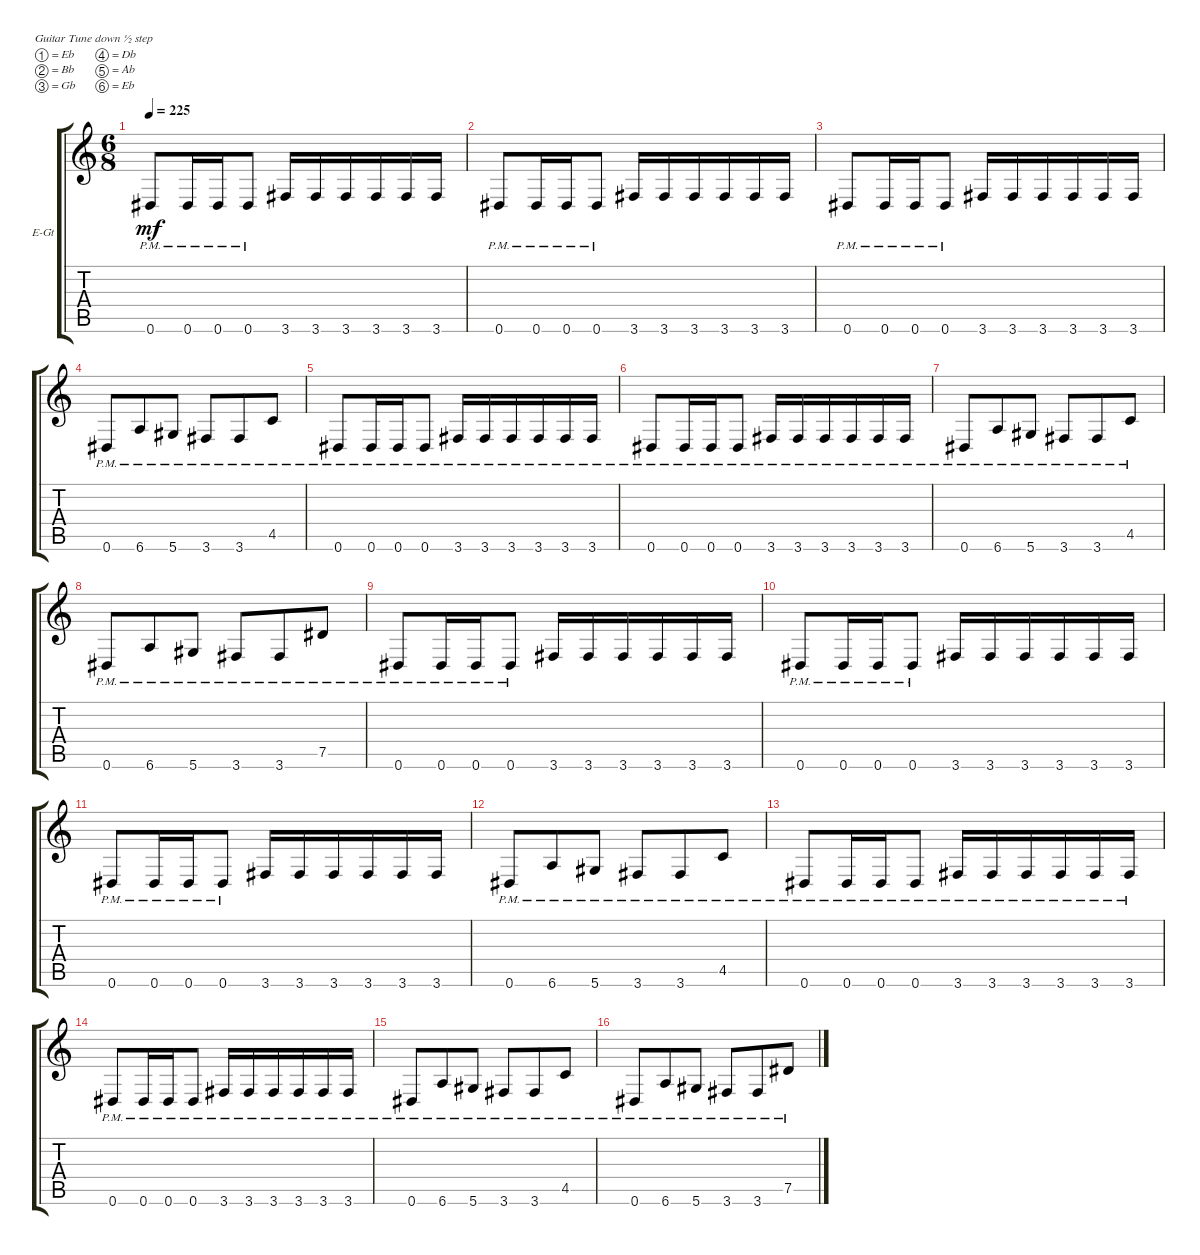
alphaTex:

\bracketExtendMode groupsimilarinstruments
\firstSystemTrackNameOrientation horizontal
\otherSystemsTrackNameOrientation horizontal
\track ("right" "E-Gt") {instrument distortionguitar}
\staff {score tabs}
\tuning (Eb4 Bb3 Gb3 Db3 Ab2 Eb2)
\ts (6 8)
\tempo 225
\clef g2
\ks c
0.6{pm}.8{dy mf} 0.6{pm}.16 0.6{pm}.16 0.6{pm}.8 3.6.16 3.6.16 3.6.16 3.6.16 3.6.16 3.6.16 |
0.6{pm}.8 0.6{pm}.16 0.6{pm}.16 0.6{pm}.8 3.6.16 3.6.16 3.6.16 3.6.16 3.6.16 3.6.16 |
0.6{pm}.8 0.6{pm}.16 0.6{pm}.16 0.6{pm}.8 3.6.16 3.6.16 3.6.16 3.6.16 3.6.16 3.6.16 |
0.6{pm}.8 6.6{pm}.8 5.6{pm}.8 3.6{pm}.8 3.6{pm}.8 4.5{pm}.8 |
0.6{pm}.8 0.6{pm}.16 0.6{pm}.16 0.6{pm}.8 3.6{pm}.16 3.6{pm}.16 3.6{pm}.16 3.6{pm}.16 3.6{pm}.16 3.6{pm}.16 |
0.6{pm}.8 0.6{pm}.16 0.6{pm}.16 0.6{pm}.8 3.6{pm}.16 3.6{pm}.16 3.6{pm}.16 3.6{pm}.16 3.6{pm}.16 3.6{pm}.16 |
0.6{pm}.8 6.6{pm}.8 5.6{pm}.8 3.6{pm}.8 3.6{pm}.8 4.5{pm}.8 |
0.6{pm}.8 6.6{pm}.8 5.6{pm}.8 3.6{pm}.8 3.6{pm}.8 7.5{pm}.8 |
0.6{pm}.8 0.6{pm}.16 0.6{pm}.16 0.6{pm}.8 3.6.16 3.6.16 3.6.16 3.6.16 3.6.16 3.6.16 |
0.6{pm}.8 0.6{pm}.16 0.6{pm}.16 0.6{pm}.8 3.6.16 3.6.16 3.6.16 3.6.16 3.6.16 3.6.16 |
0.6{pm}.8 0.6{pm}.16 0.6{pm}.16 0.6{pm}.8 3.6.16 3.6.16 3.6.16 3.6.16 3.6.16 3.6.16 |
0.6{pm}.8 6.6{pm}.8 5.6{pm}.8 3.6{pm}.8 3.6{pm}.8 4.5{pm}.8 |
0.6{pm}.8 0.6{pm}.16 0.6{pm}.16 0.6{pm}.8 3.6{pm}.16 3.6{pm}.16 3.6{pm}.16 3.6{pm}.16 3.6{pm}.16 3.6{pm}.16 |
0.6{pm}.8 0.6{pm}.16 0.6{pm}.16 0.6{pm}.8 3.6{pm}.16 3.6{pm}.16 3.6{pm}.16 3.6{pm}.16 3.6{pm}.16 3.6{pm}.16 |
0.6{pm}.8 6.6{pm}.8 5.6{pm}.8 3.6{pm}.8 3.6{pm}.8 4.5{pm}.8 |
0.6{pm}.8 6.6{pm}.8 5.6{pm}.8 3.6{pm}.8 3.6{pm}.8 7.5{pm}.8
